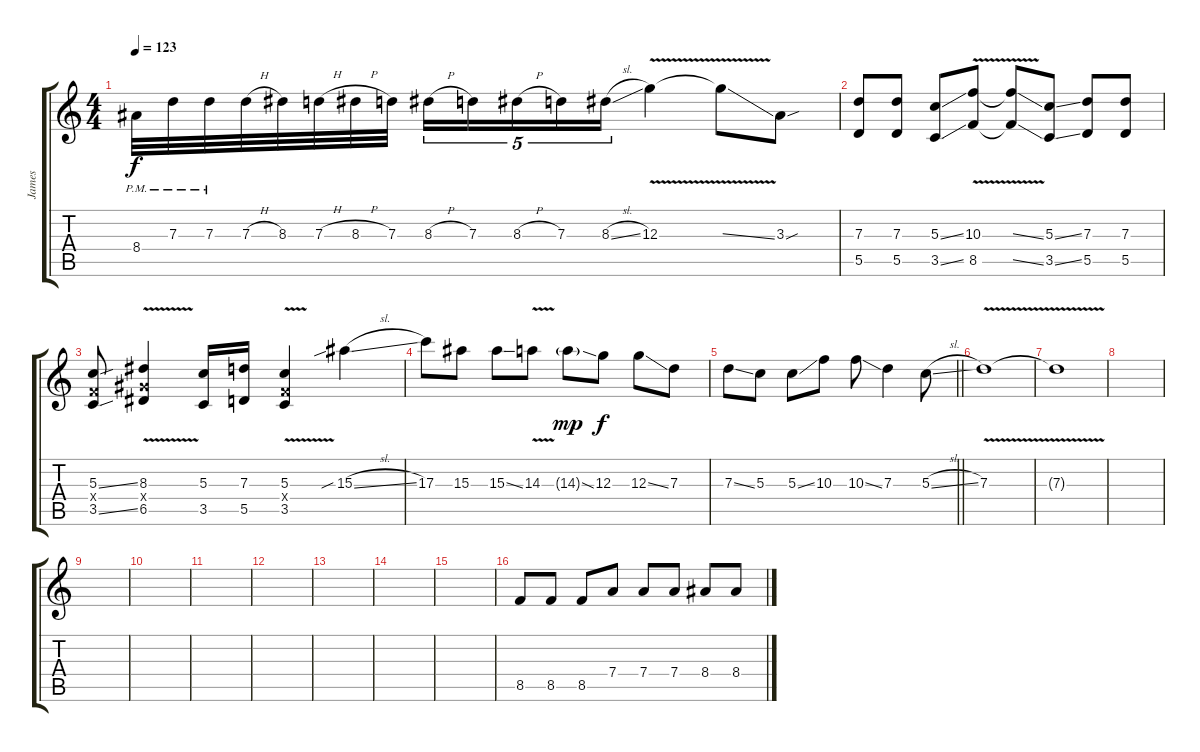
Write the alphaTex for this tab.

\track ("James" "James") {instrument distortionguitar}
\staff {score tabs}
\tuning (E4 A3 G3 D3 A2 D2) {hide}
\ts (4 4)
\tempo 123
\clef g2
\ks c
8.4{pm}.32{dy f} 7.3{pm}.32 7.3{pm}.32 7.3{h}.32 8.3.32 7.3{h}.32 8.3{h}.32 7.3.32 8.3{h}.16{tu (5 4)} 7.3.16{tu (5 4)} 8.3{h}.16{tu (5 4)} 7.3.16{tu (5 4)} 8.3{sl}.16{tu (5 4)} 12.3{v}.4 12.3{v ss t}.8 3.3{sou}.8 |
(7.3 5.5).8 (7.3 5.5).8 (5.3{ss} 3.5{ss}).8 (10.3{v} 8.5).8 (10.3{v ss t} 8.5{v ss t}).8 (5.3{ss} 3.5{ss}).8 (7.3 5.5).8 (7.3 5.5).8 |
(5.3{ss} 3.4{x} 3.5{ss}).8 (8.3 6.4{x} 6.5{v}).4 (5.3 3.5).16 (7.3 5.5).16 (5.3 3.4{x} 3.5{v}).4 15.3{sib sl}.4 |
17.3.8 15.3.8 15.3{ss}.8 14.3{v}.8 14.3{ss g}.8{dy mp} 12.3.8{dy f} 12.3{ss}.8 7.3.8 |
\barLineRight lightlight
7.3{ss}.8 5.3.8 5.3{ss}.8 10.3.8 10.3{ss}.8 7.3.4 5.3{sl}.8 |
7.3{v}.1 |
7.3{t}.1{volume 0} |
|
|
|
|
|
|
|
|
8.5.8{volume 12} 8.5.8 8.5.8 7.4.8 7.4.8 7.4.8 8.4.8 8.4.8
